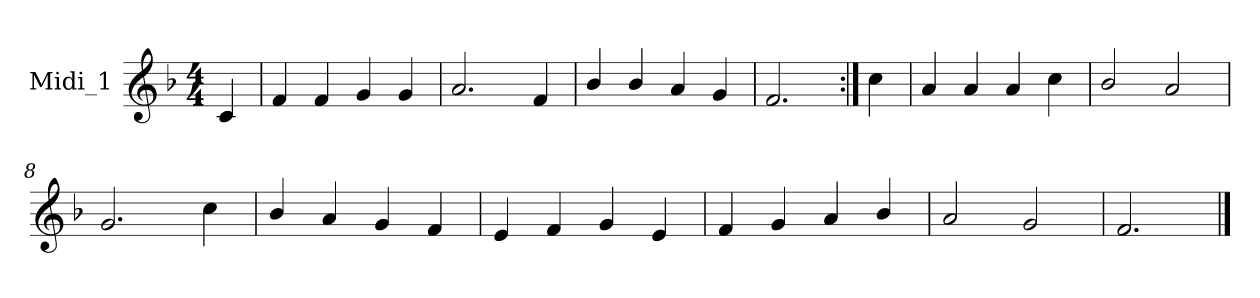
**kern
*part1
*staff1
*I"Midi_1
*clefG2
*k[b-]
*F:
*M4/4
=
4c
=1
4f
4f
4g
4g
=2
2.a
4f
=3
4b-/
4b-/
4a
4g
=4
2.f
!!LO:LB:g=z
=5:|!
4cc
=6
4a
4a
4a
4cc
=7
2b-/
2a
=8
2.g
4cc
=9
4b-/
4a
4g
4f
!!LO:LB:g=z
=10
4e
4f
4g
4e
=11
4f
4g
4a
4b-/
=12
2a
2g
=13
2.f
==
*-
